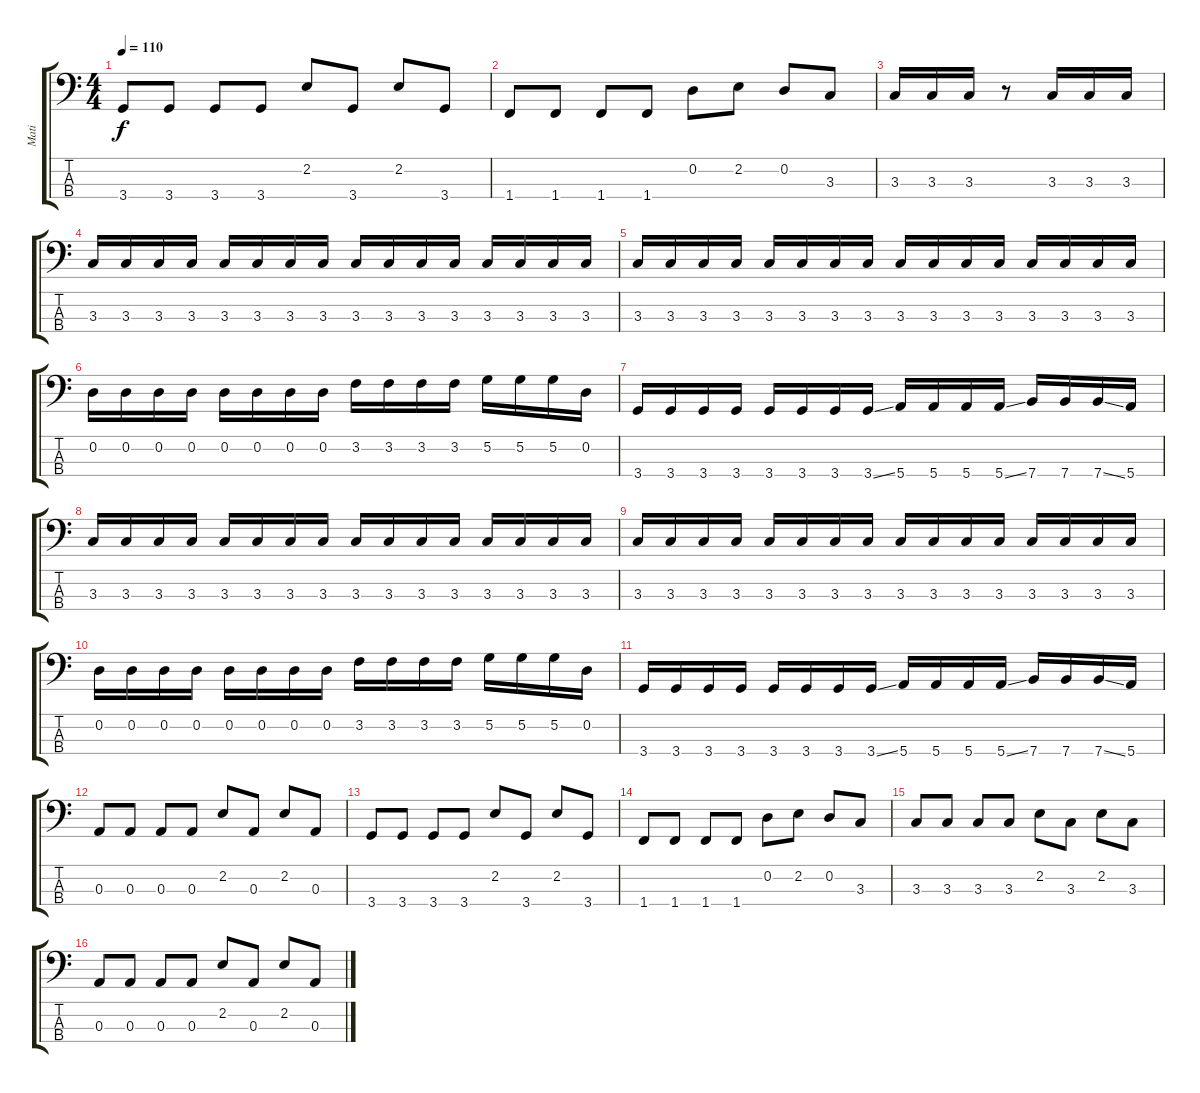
\track ("Mati" "Mati") {instrument electricbasspick}
\staff {score tabs}
\tuning (G2 D2 A1 E1) {hide}
\ts (4 4)
\tempo 110
\clef f4
\ks c
3.4.8{dy f} 3.4.8 3.4.8 3.4.8 2.2.8 3.4.8 2.2.8 3.4.8 |
1.4.8 1.4.8 1.4.8 1.4.8 0.2.8 2.2.8 0.2.8 3.3.8 |
3.3.16 3.3.16 3.3.16 r.8 3.3.16 3.3.16 3.3.16 |
3.3.16 3.3.16 3.3.16 3.3.16 3.3.16 3.3.16 3.3.16 3.3.16 3.3.16 3.3.16 3.3.16 3.3.16 3.3.16 3.3.16 3.3.16 3.3.16 |
3.3.16 3.3.16 3.3.16 3.3.16 3.3.16 3.3.16 3.3.16 3.3.16 3.3.16 3.3.16 3.3.16 3.3.16 3.3.16 3.3.16 3.3.16 3.3.16 |
0.2.16 0.2.16 0.2.16 0.2.16 0.2.16 0.2.16 0.2.16 0.2.16 3.2.16 3.2.16 3.2.16 3.2.16 5.2.16 5.2.16 5.2.16 0.2.16 |
3.4.16 3.4.16 3.4.16 3.4.16 3.4.16 3.4.16 3.4.16 3.4{ss}.16 5.4.16 5.4.16 5.4.16 5.4{ss}.16 7.4.16 7.4.16 7.4{ss}.16 5.4.16 |
3.3.16 3.3.16 3.3.16 3.3.16 3.3.16 3.3.16 3.3.16 3.3.16 3.3.16 3.3.16 3.3.16 3.3.16 3.3.16 3.3.16 3.3.16 3.3.16 |
3.3.16 3.3.16 3.3.16 3.3.16 3.3.16 3.3.16 3.3.16 3.3.16 3.3.16 3.3.16 3.3.16 3.3.16 3.3.16 3.3.16 3.3.16 3.3.16 |
0.2.16 0.2.16 0.2.16 0.2.16 0.2.16 0.2.16 0.2.16 0.2.16 3.2.16 3.2.16 3.2.16 3.2.16 5.2.16 5.2.16 5.2.16 0.2.16 |
3.4.16 3.4.16 3.4.16 3.4.16 3.4.16 3.4.16 3.4.16 3.4{ss}.16 5.4.16 5.4.16 5.4.16 5.4{ss}.16 7.4.16 7.4.16 7.4{ss}.16 5.4.16 |
0.3.8 0.3.8 0.3.8 0.3.8 2.2.8 0.3.8 2.2.8 0.3.8 |
3.4.8 3.4.8 3.4.8 3.4.8 2.2.8 3.4.8 2.2.8 3.4.8 |
1.4.8 1.4.8 1.4.8 1.4.8 0.2.8 2.2.8 0.2.8 3.3.8 |
3.3.8 3.3.8 3.3.8 3.3.8 2.2.8 3.3.8 2.2.8 3.3.8 |
0.3.8 0.3.8 0.3.8 0.3.8 2.2.8 0.3.8 2.2.8 0.3.8
